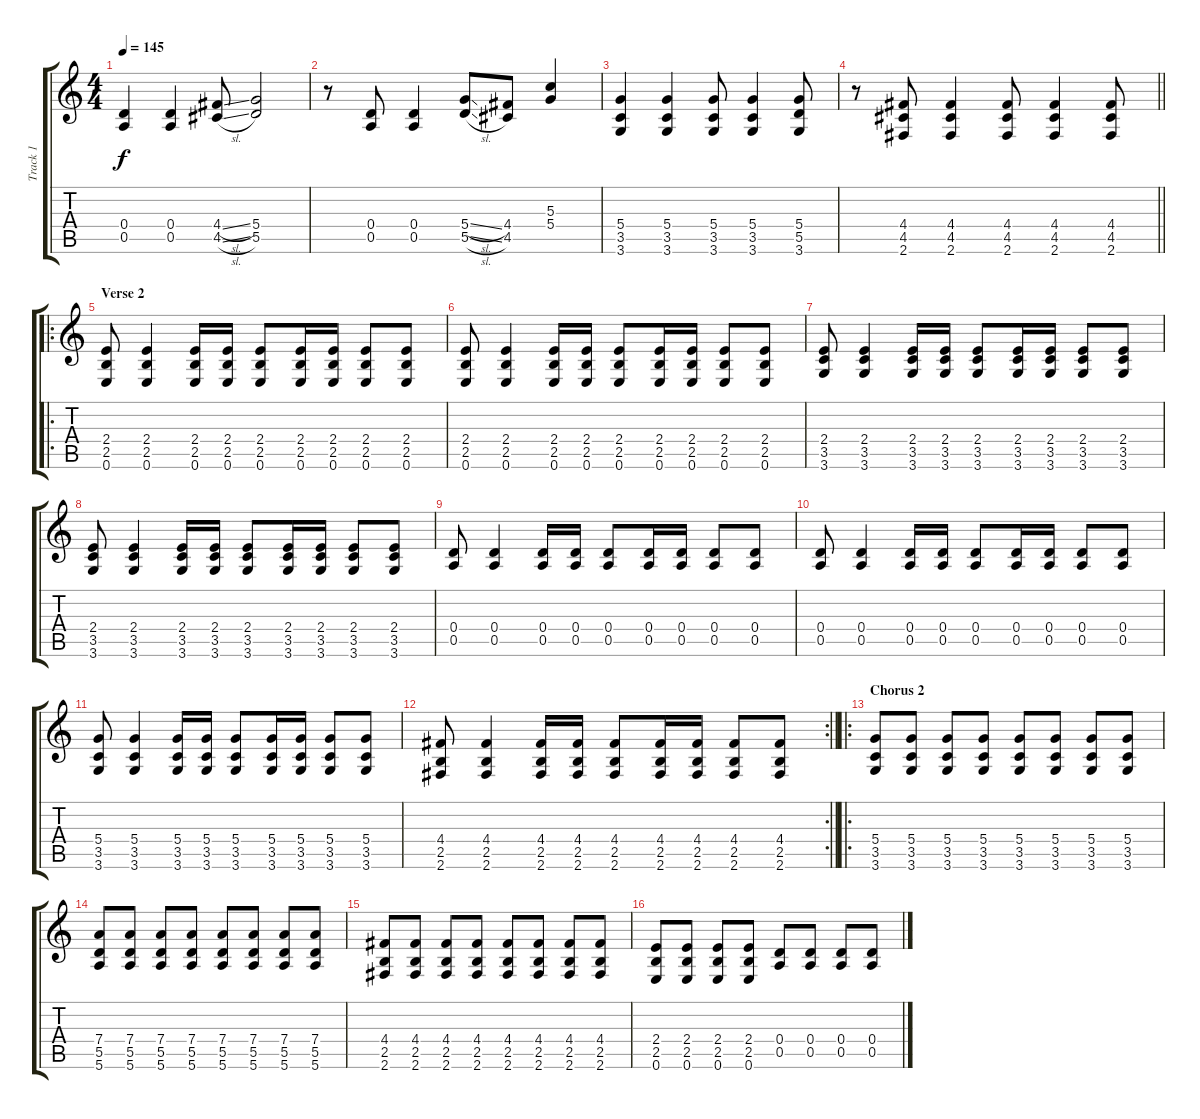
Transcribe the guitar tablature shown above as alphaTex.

\track ("Track 1" "Track 1") {instrument distortionguitar}
\staff {score tabs}
\tuning (E4 B3 G3 D3 A2 E2) {hide}
\ts (4 4)
\tempo 145
\clef g2
\ks c
(0.4 0.5).4{dy f} (0.4 0.5).4 (4.4{sl} 4.5{sl}).8 (5.4 5.5).2 |
r.8 (0.4 0.5).8 (0.4 0.5).4 (5.4{sl} 5.5{sl}).8 (4.4 4.5).8 (5.3 5.4).4 |
(5.4 3.5 3.6).4 (5.4 3.5 3.6).4 (5.4 3.5 3.6).8 (5.4 3.5 3.6).4 (5.4 5.5 3.6).8 |
\barLineRight lightlight
r.8 (4.4 4.5 2.6).8 (4.4 4.5 2.6).4 (4.4 4.5 2.6).8 (4.4 4.5 2.6).4 (4.4 4.5 2.6).8 |
\ro
\section ("" "Verse 2")
(2.4 2.5 0.6).8 (2.4 2.5 0.6).4 (2.4 2.5 0.6).16 (2.4 2.5 0.6).16 (2.4 2.5 0.6).8 (2.4 2.5 0.6).16 (2.4 2.5 0.6).16 (2.4 2.5 0.6).8 (2.4 2.5 0.6).8 |
(2.4 2.5 0.6).8 (2.4 2.5 0.6).4 (2.4 2.5 0.6).16 (2.4 2.5 0.6).16 (2.4 2.5 0.6).8 (2.4 2.5 0.6).16 (2.4 2.5 0.6).16 (2.4 2.5 0.6).8 (2.4 2.5 0.6).8 |
(2.4 3.5 3.6).8 (2.4 3.5 3.6).4 (2.4 3.5 3.6).16 (2.4 3.5 3.6).16 (2.4 3.5 3.6).8 (2.4 3.5 3.6).16 (2.4 3.5 3.6).16 (2.4 3.5 3.6).8 (2.4 3.5 3.6).8 |
(2.4 3.5 3.6).8 (2.4 3.5 3.6).4 (2.4 3.5 3.6).16 (2.4 3.5 3.6).16 (2.4 3.5 3.6).8 (2.4 3.5 3.6).16 (2.4 3.5 3.6).16 (2.4 3.5 3.6).8 (2.4 3.5 3.6).8 |
(0.4 0.5).8 (0.4 0.5).4 (0.4 0.5).16 (0.4 0.5).16 (0.4 0.5).8 (0.4 0.5).16 (0.4 0.5).16 (0.4 0.5).8 (0.4 0.5).8 |
(0.4 0.5).8 (0.4 0.5).4 (0.4 0.5).16 (0.4 0.5).16 (0.4 0.5).8 (0.4 0.5).16 (0.4 0.5).16 (0.4 0.5).8 (0.4 0.5).8 |
(5.4 3.5 3.6).8 (5.4 3.5 3.6).4 (5.4 3.5 3.6).16 (5.4 3.5 3.6).16 (5.4 3.5 3.6).8 (5.4 3.5 3.6).16 (5.4 3.5 3.6).16 (5.4 3.5 3.6).8 (5.4 3.5 3.6).8 |
\rc 2
\barLineRight lightlight
(4.4 2.5 2.6).8 (4.4 2.5 2.6).4 (4.4 2.5 2.6).16 (4.4 2.5 2.6).16 (4.4 2.5 2.6).8 (4.4 2.5 2.6).16 (4.4 2.5 2.6).16 (4.4 2.5 2.6).8 (4.4 2.5 2.6).8 |
\ro
\section ("" "Chorus 2")
(5.4 3.5 3.6).8 (5.4 3.5 3.6).8 (5.4 3.5 3.6).8 (5.4 3.5 3.6).8 (5.4 3.5 3.6).8 (5.4 3.5 3.6).8 (5.4 3.5 3.6).8 (5.4 3.5 3.6).8 |
(7.4 5.5 5.6).8 (7.4 5.5 5.6).8 (7.4 5.5 5.6).8 (7.4 5.5 5.6).8 (7.4 5.5 5.6).8 (7.4 5.5 5.6).8 (7.4 5.5 5.6).8 (7.4 5.5 5.6).8 |
(4.4 2.5 2.6).8 (4.4 2.5 2.6).8 (4.4 2.5 2.6).8 (4.4 2.5 2.6).8 (4.4 2.5 2.6).8 (4.4 2.5 2.6).8 (4.4 2.5 2.6).8 (4.4 2.5 2.6).8 |
(2.4 2.5 0.6).8 (2.4 2.5 0.6).8 (2.4 2.5 0.6).8 (2.4 2.5 0.6).8 (0.4 0.5).8 (0.4 0.5).8 (0.4 0.5).8 (0.4 0.5).8
